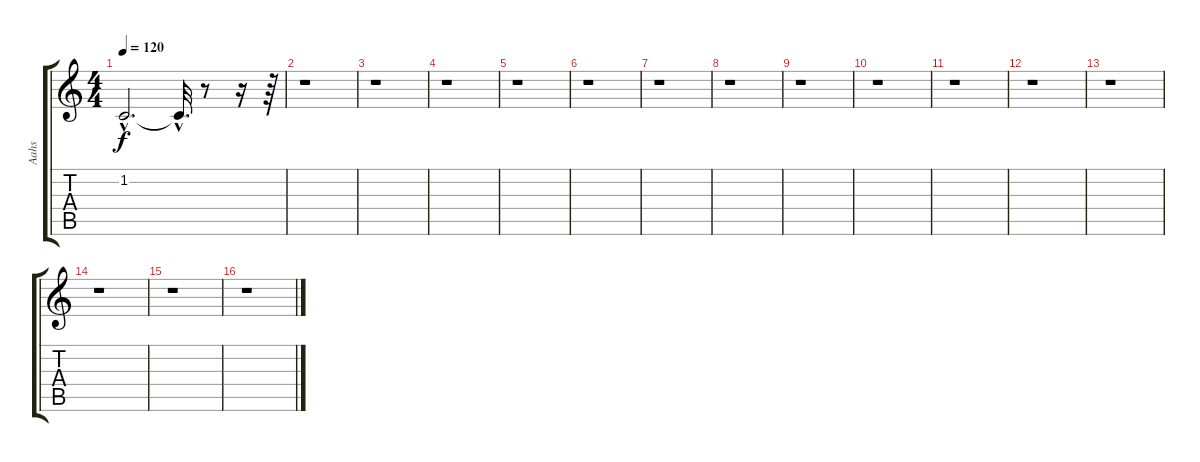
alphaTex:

\track ("Aahs" "Aahs") {instrument choiraahs}
\staff {score tabs}
\tuning (E4 B3 G3 D3 A2 E2) {hide}
\ts (4 4)
\tempo 120
\clef g2
\ks c
1.2{hac t}.2{d dy f} 1.2{hac t}.32{d} r.8 r.16 r.64 |
r.1 |
r.1 |
r.1 |
r.1 |
r.1 |
r.1 |
r.1 |
r.1 |
r.1 |
r.1 |
r.1 |
r.1 |
r.1 |
r.1 |
r.1
